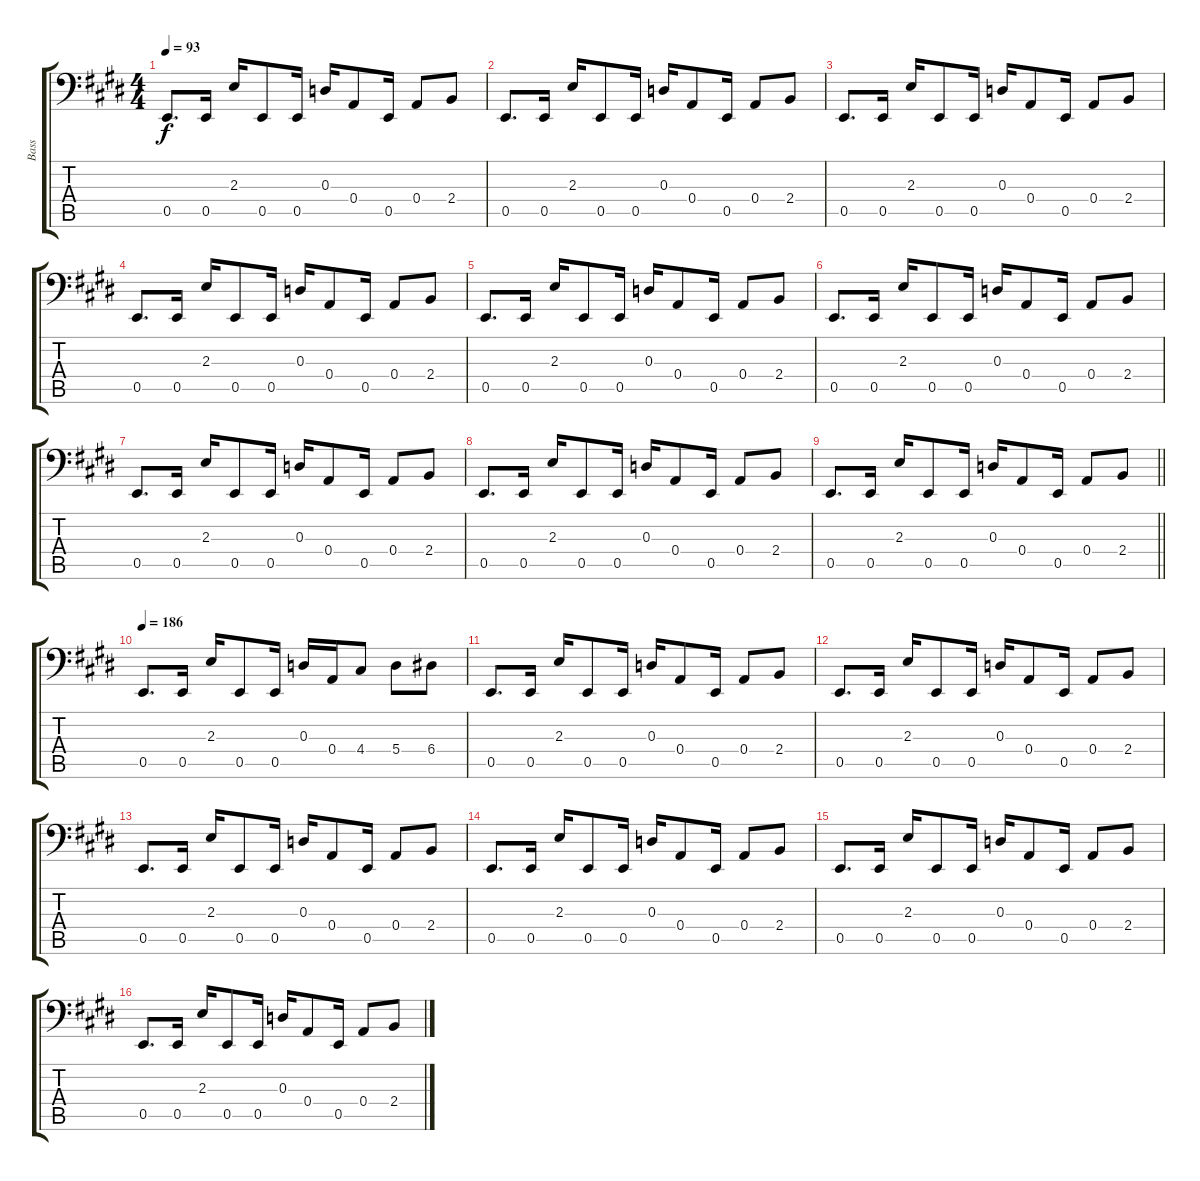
\track ("Bass" "Bass") {instrument electricbassfinger}
\staff {score tabs}
\tuning (C3 G2 D2 A1 E1 B0) {hide}
\ts (4 4)
\tempo 93
\clef f4
\ks e
0.5.8{d dy f} 0.5.16 2.3.16 0.5.8 0.5.16 0.3.16 0.4.8 0.5.16 0.4.8 2.4.8 |
0.5.8{d} 0.5.16 2.3.16 0.5.8 0.5.16 0.3.16 0.4.8 0.5.16 0.4.8 2.4.8 |
0.5.8{d} 0.5.16 2.3.16 0.5.8 0.5.16 0.3.16 0.4.8 0.5.16 0.4.8 2.4.8 |
0.5.8{d} 0.5.16 2.3.16 0.5.8 0.5.16 0.3.16 0.4.8 0.5.16 0.4.8 2.4.8 |
0.5.8{d} 0.5.16 2.3.16 0.5.8 0.5.16 0.3.16 0.4.8 0.5.16 0.4.8 2.4.8 |
0.5.8{d} 0.5.16 2.3.16 0.5.8 0.5.16 0.3.16 0.4.8 0.5.16 0.4.8 2.4.8 |
0.5.8{d} 0.5.16 2.3.16 0.5.8 0.5.16 0.3.16 0.4.8 0.5.16 0.4.8 2.4.8 |
0.5.8{d} 0.5.16 2.3.16 0.5.8 0.5.16 0.3.16 0.4.8 0.5.16 0.4.8 2.4.8 |
\barLineRight lightlight
0.5.8{d} 0.5.16 2.3.16 0.5.8 0.5.16 0.3.16 0.4.8 0.5.16 0.4.8 2.4.8 |
\tempo 186
0.5.8{d} 0.5.16 2.3.16 0.5.8 0.5.16 0.3.16 0.4.16 4.4.8 5.4.8 6.4.8 |
0.5.8{d} 0.5.16 2.3.16 0.5.8 0.5.16 0.3.16 0.4.8 0.5.16 0.4.8 2.4.8 |
0.5.8{d} 0.5.16 2.3.16 0.5.8 0.5.16 0.3.16 0.4.8 0.5.16 0.4.8 2.4.8 |
0.5.8{d} 0.5.16 2.3.16 0.5.8 0.5.16 0.3.16 0.4.8 0.5.16 0.4.8 2.4.8 |
0.5.8{d} 0.5.16 2.3.16 0.5.8 0.5.16 0.3.16 0.4.8 0.5.16 0.4.8 2.4.8 |
0.5.8{d} 0.5.16 2.3.16 0.5.8 0.5.16 0.3.16 0.4.8 0.5.16 0.4.8 2.4.8 |
0.5.8{d} 0.5.16 2.3.16 0.5.8 0.5.16 0.3.16 0.4.8 0.5.16 0.4.8 2.4.8
